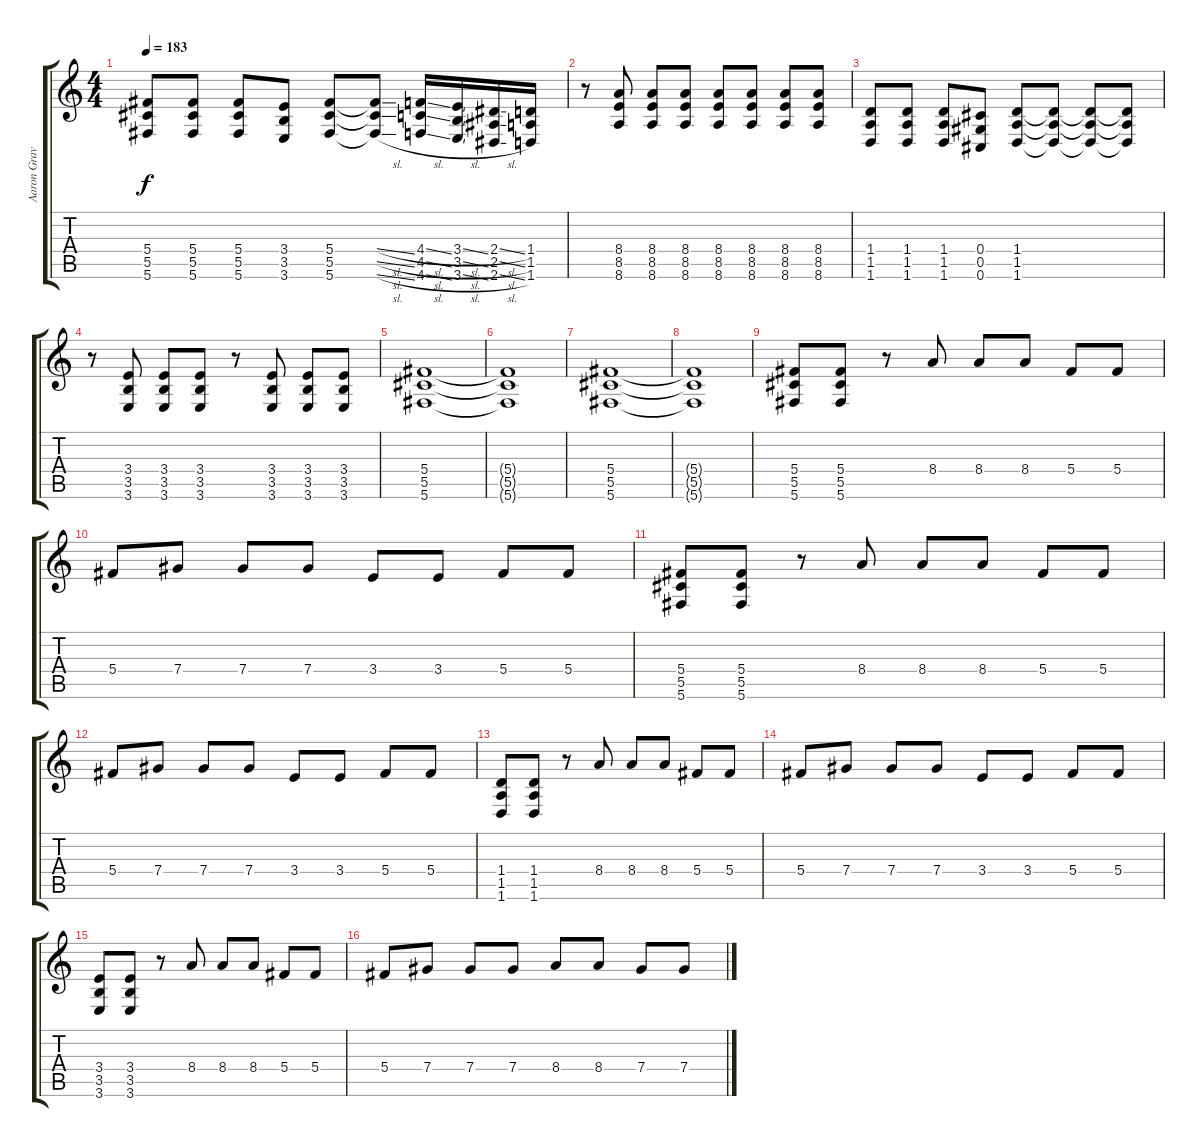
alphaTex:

\track ("Aaron Graves" "Aaron Grav") {instrument overdrivenguitar}
\staff {score tabs}
\tuning (Eb4 Bb3 Gb3 Db3 Ab2 Db2) {hide}
\ts (4 4)
\tempo 183
\clef g2
\ks c
(5.4 5.5 5.6).8{dy f} (5.4 5.5 5.6).8 (5.4 5.5 5.6).8 (3.4 3.5 3.6).8 (5.4 5.5 5.6).8 (5.4{sl t} 5.5{sl t} 5.6{sl t}).8 (4.4{sl} 4.5{sl} 4.6{sl}).16 (3.4{sl} 3.5{sl} 3.6{sl}).16 (2.4{sl} 2.5{sl} 2.6{sl}).16 (1.4 1.5 1.6).16 |
r.8 (8.4 8.5 8.6).8 (8.4 8.5 8.6).8 (8.4 8.5 8.6).8 (8.4 8.5 8.6).8 (8.4 8.5 8.6).8 (8.4 8.5 8.6).8 (8.4 8.5 8.6).8 |
(1.4 1.5 1.6).8 (1.4 1.5 1.6).8 (1.4 1.5 1.6).8 (0.4 0.5 0.6).8 (1.4 1.5 1.6).8 (1.4{t} 1.5{t} 1.6{t}).8 (1.4{t} 1.5{t} 1.6{t}).8 (1.4{t} 1.5{t} 1.6{t}).8 |
r.8 (3.4 3.5 3.6).8 (3.4 3.5 3.6).8 (3.4 3.5 3.6).8 r.8 (3.4 3.5 3.6).8 (3.4 3.5 3.6).8 (3.4 3.5 3.6).8 |
(5.4 5.5 5.6).1 |
(5.4{t} 5.5{t} 5.6{t}).1 |
(5.4 5.5 5.6).1 |
(5.4{t} 5.5{t} 5.6{t}).1 |
(5.4 5.5 5.6).8 (5.4 5.5 5.6).8 r.8 8.4.8 8.4.8 8.4.8 5.4.8 5.4.8 |
5.4.8 7.4.8 7.4.8 7.4.8 3.4.8 3.4.8 5.4.8 5.4.8 |
(5.4 5.5 5.6).8 (5.4 5.5 5.6).8 r.8 8.4.8 8.4.8 8.4.8 5.4.8 5.4.8 |
5.4.8 7.4.8 7.4.8 7.4.8 3.4.8 3.4.8 5.4.8 5.4.8 |
(1.4 1.5 1.6).8 (1.4 1.5 1.6).8 r.8 8.4.8 8.4.8 8.4.8 5.4.8 5.4.8 |
5.4.8 7.4.8 7.4.8 7.4.8 3.4.8 3.4.8 5.4.8 5.4.8 |
(3.4 3.5 3.6).8 (3.4 3.5 3.6).8 r.8 8.4.8 8.4.8 8.4.8 5.4.8 5.4.8 |
5.4.8 7.4.8 7.4.8 7.4.8 8.4.8 8.4.8 7.4.8 7.4.8
